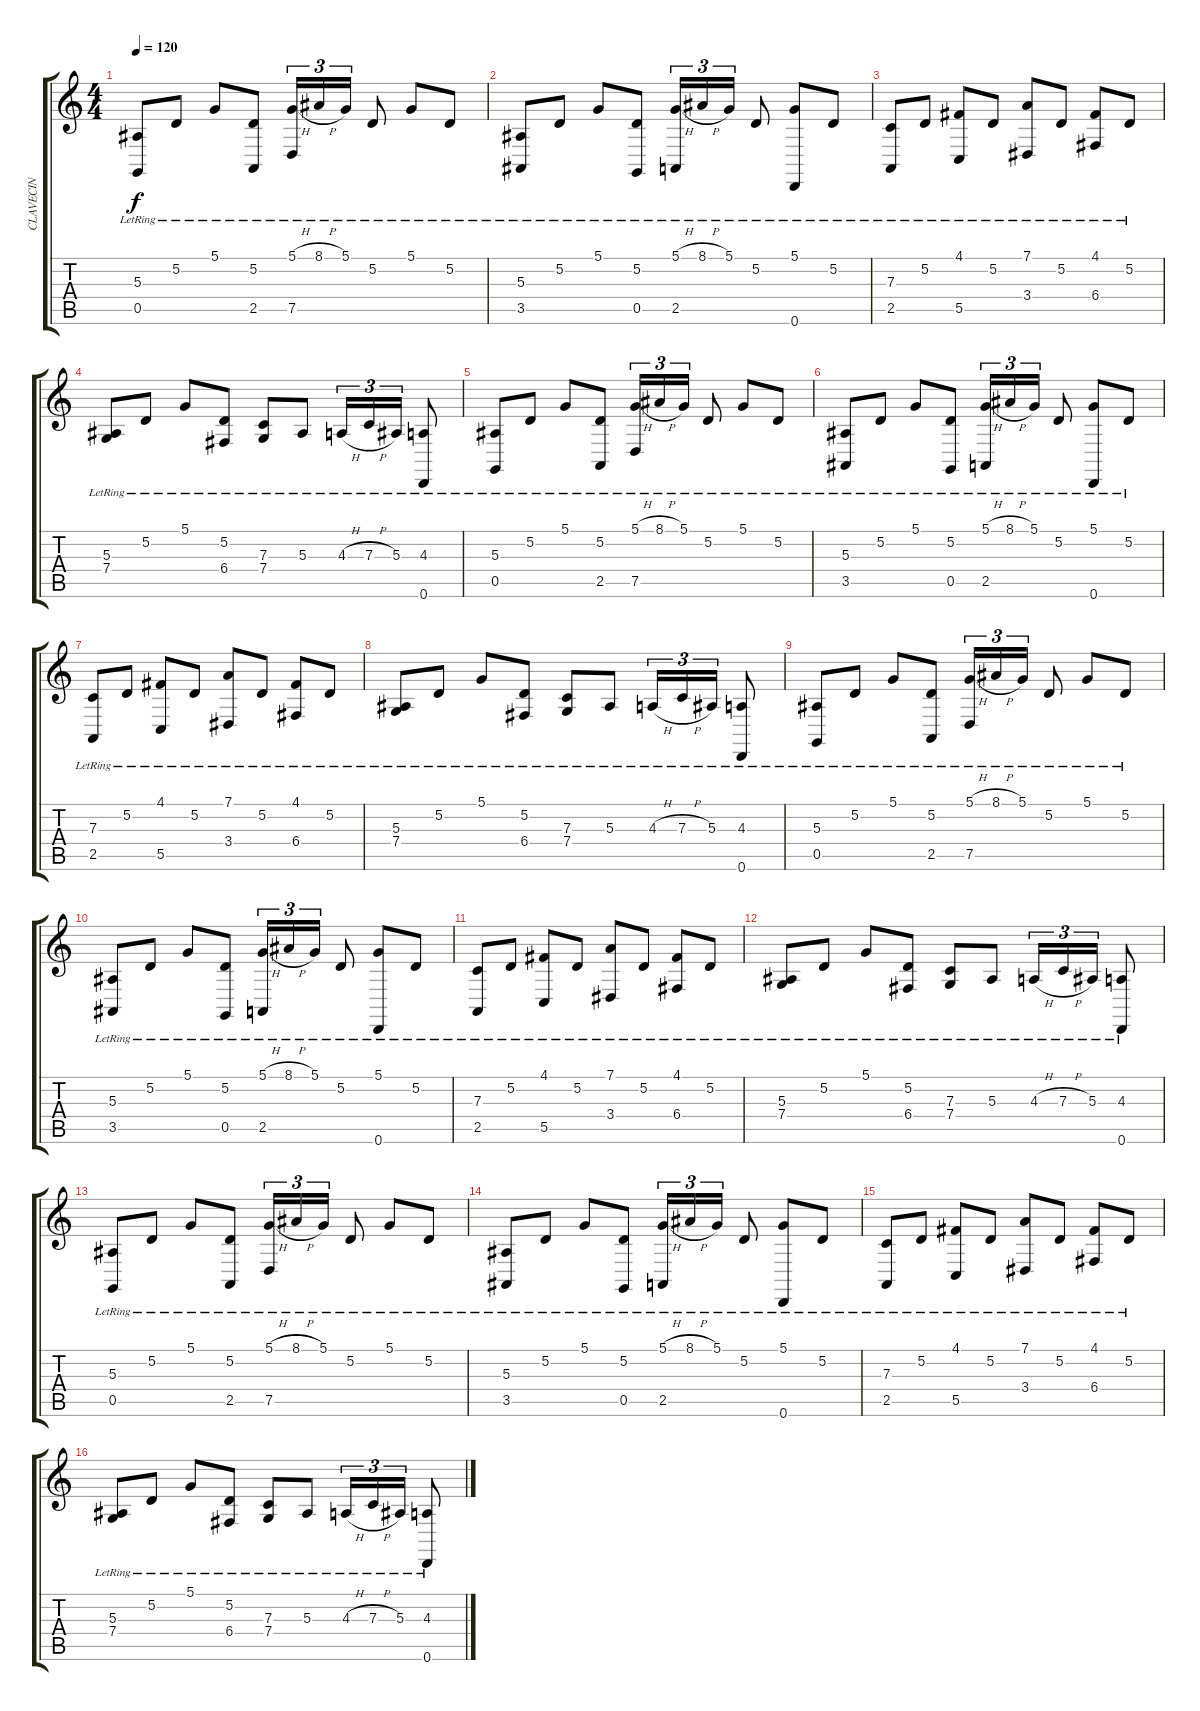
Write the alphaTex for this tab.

\track ("CLAVECIN" "CLAVECIN") {instrument harpsichord}
\staff {score tabs}
\tuning (D4 A3 F3 C3 G2 D2) {hide}
\ts (4 4)
\tempo 120
\clef g2
\ks c
(5.3{lr} 0.5{lr}).8{dy f} 5.2{lr}.8 5.1{lr}.8 (5.2{lr} 2.5{lr}).8 (5.1{h lr} 7.5{lr}).16{tu (3 2)} 8.1{h lr}.16{tu (3 2)} 5.1{lr}.16{tu (3 2)} 5.2{lr}.8 5.1{lr}.8 5.2{lr}.8 |
(5.3{lr} 3.5{lr}).8 5.2{lr}.8 5.1{lr}.8 (5.2{lr} 0.5{lr}).8 (5.1{h lr} 2.5{lr}).16{tu (3 2)} 8.1{h lr}.16{tu (3 2)} 5.1{lr}.16{tu (3 2)} 5.2{lr}.8 (5.1{lr} 0.6{lr}).8 5.2{lr}.8 |
(7.3{lr} 2.5{lr}).8 5.2{lr}.8 (4.1{lr} 5.5{lr}).8 5.2{lr}.8 (7.1{lr} 3.4{lr}).8 5.2{lr}.8 (4.1{lr} 6.4{lr}).8 5.2{lr}.8 |
(5.3{lr} 7.4{lr}).8 5.2{lr}.8 5.1{lr}.8 (5.2{lr} 6.4{lr}).8 (7.3{lr} 7.4{lr}).8 5.3{lr}.8 4.3{h lr}.16{tu (3 2)} 7.3{h lr}.16{tu (3 2)} 5.3{lr}.16{tu (3 2)} (4.3{lr} 0.6{lr}).8 |
(5.3{lr} 0.5{lr}).8 5.2{lr}.8 5.1{lr}.8 (5.2{lr} 2.5{lr}).8 (5.1{h lr} 7.5{lr}).16{tu (3 2)} 8.1{h lr}.16{tu (3 2)} 5.1{lr}.16{tu (3 2)} 5.2{lr}.8 5.1{lr}.8 5.2{lr}.8 |
(5.3{lr} 3.5{lr}).8 5.2{lr}.8 5.1{lr}.8 (5.2{lr} 0.5{lr}).8 (5.1{h lr} 2.5{lr}).16{tu (3 2)} 8.1{h lr}.16{tu (3 2)} 5.1{lr}.16{tu (3 2)} 5.2{lr}.8 (5.1{lr} 0.6{lr}).8 5.2{lr}.8 |
(7.3{lr} 2.5{lr}).8 5.2{lr}.8 (4.1{lr} 5.5{lr}).8 5.2{lr}.8 (7.1{lr} 3.4{lr}).8 5.2{lr}.8 (4.1{lr} 6.4{lr}).8 5.2{lr}.8 |
(5.3{lr} 7.4{lr}).8 5.2{lr}.8 5.1{lr}.8 (5.2{lr} 6.4{lr}).8 (7.3{lr} 7.4{lr}).8 5.3{lr}.8 4.3{h lr}.16{tu (3 2)} 7.3{h lr}.16{tu (3 2)} 5.3{lr}.16{tu (3 2)} (4.3{lr} 0.6{lr}).8 |
(5.3{lr} 0.5{lr}).8 5.2{lr}.8 5.1{lr}.8 (5.2{lr} 2.5{lr}).8 (5.1{h lr} 7.5{lr}).16{tu (3 2)} 8.1{h lr}.16{tu (3 2)} 5.1{lr}.16{tu (3 2)} 5.2{lr}.8 5.1{lr}.8 5.2{lr}.8 |
(5.3{lr} 3.5{lr}).8 5.2{lr}.8 5.1{lr}.8 (5.2{lr} 0.5{lr}).8 (5.1{h lr} 2.5{lr}).16{tu (3 2)} 8.1{h lr}.16{tu (3 2)} 5.1{lr}.16{tu (3 2)} 5.2{lr}.8 (5.1{lr} 0.6{lr}).8 5.2{lr}.8 |
(7.3{lr} 2.5{lr}).8 5.2{lr}.8 (4.1{lr} 5.5{lr}).8 5.2{lr}.8 (7.1{lr} 3.4{lr}).8 5.2{lr}.8 (4.1{lr} 6.4{lr}).8 5.2{lr}.8 |
(5.3{lr} 7.4{lr}).8 5.2{lr}.8 5.1{lr}.8 (5.2{lr} 6.4{lr}).8 (7.3{lr} 7.4{lr}).8 5.3{lr}.8 4.3{h lr}.16{tu (3 2)} 7.3{h lr}.16{tu (3 2)} 5.3{lr}.16{tu (3 2)} (4.3{lr} 0.6{lr}).8 |
(5.3{lr} 0.5{lr}).8 5.2{lr}.8 5.1{lr}.8 (5.2{lr} 2.5{lr}).8 (5.1{h lr} 7.5{lr}).16{tu (3 2)} 8.1{h lr}.16{tu (3 2)} 5.1{lr}.16{tu (3 2)} 5.2{lr}.8 5.1{lr}.8 5.2{lr}.8 |
(5.3{lr} 3.5{lr}).8 5.2{lr}.8 5.1{lr}.8 (5.2{lr} 0.5{lr}).8 (5.1{h lr} 2.5{lr}).16{tu (3 2)} 8.1{h lr}.16{tu (3 2)} 5.1{lr}.16{tu (3 2)} 5.2{lr}.8 (5.1{lr} 0.6{lr}).8 5.2{lr}.8 |
(7.3{lr} 2.5{lr}).8 5.2{lr}.8 (4.1{lr} 5.5{lr}).8 5.2{lr}.8 (7.1{lr} 3.4{lr}).8 5.2{lr}.8 (4.1{lr} 6.4{lr}).8 5.2{lr}.8 |
(5.3{lr} 7.4{lr}).8 5.2{lr}.8 5.1{lr}.8 (5.2{lr} 6.4{lr}).8 (7.3{lr} 7.4{lr}).8 5.3{lr}.8 4.3{h lr}.16{tu (3 2)} 7.3{h lr}.16{tu (3 2)} 5.3{lr}.16{tu (3 2)} (4.3{lr} 0.6{lr}).8
